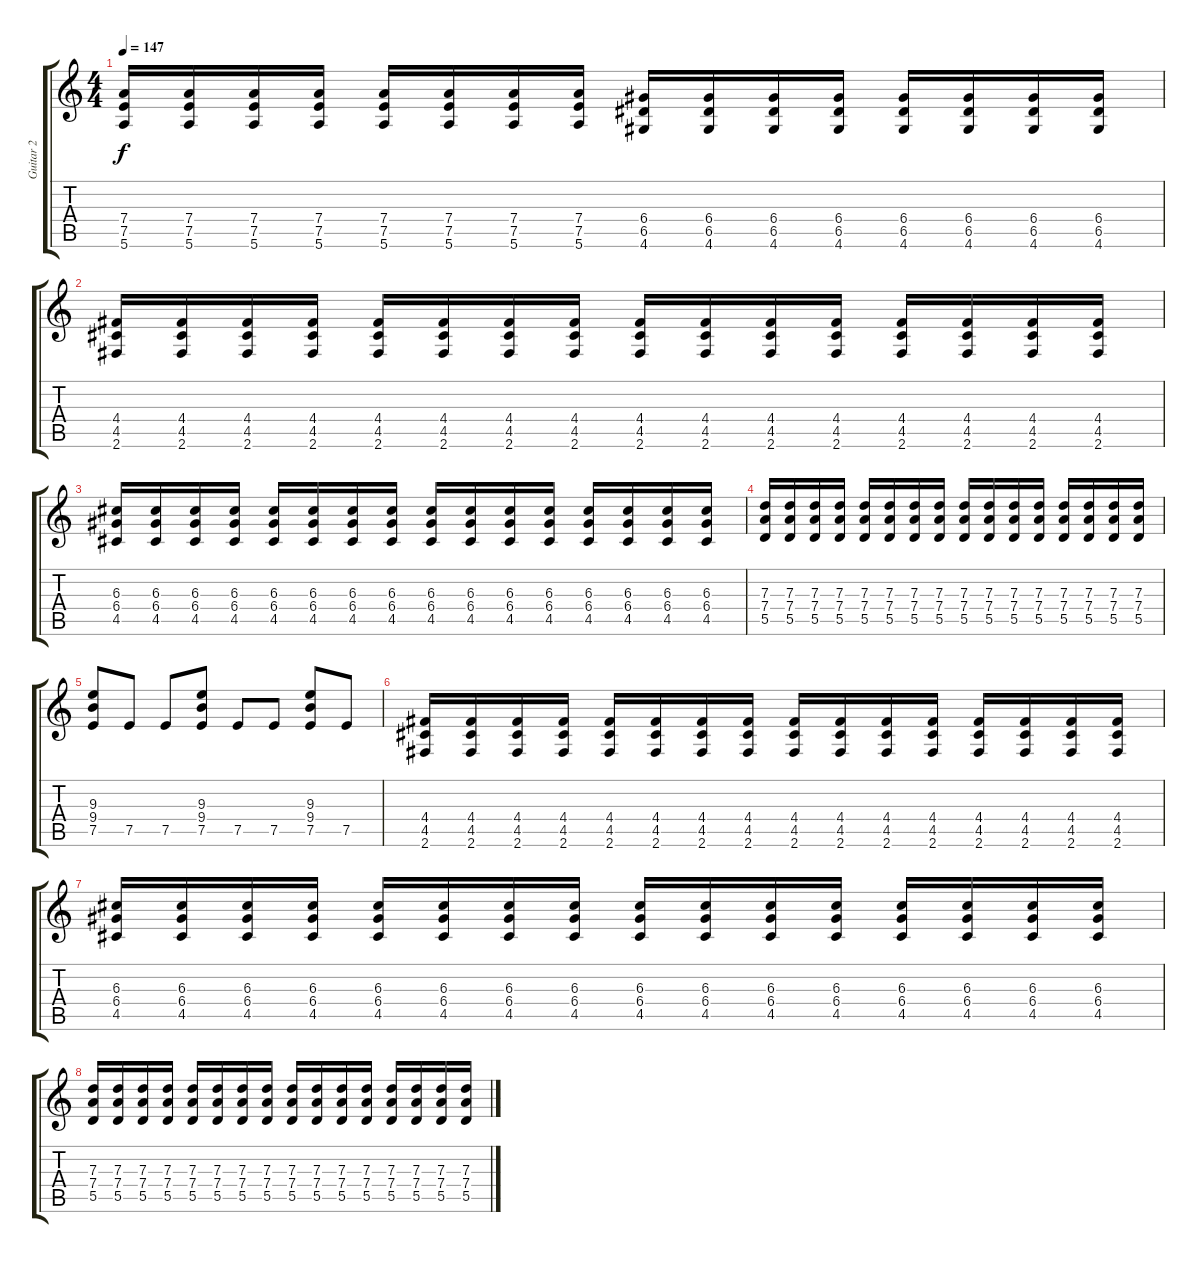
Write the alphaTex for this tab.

\track ("Guitar 2" "Guitar 2") {instrument distortionguitar}
\staff {score tabs}
\tuning (E4 B3 G3 D3 A2 E2) {hide}
\ts (4 4)
\tempo 147
\clef g2
\ks c
(7.4 7.5 5.6).16{dy f} (7.4 7.5 5.6).16 (7.4 7.5 5.6).16 (7.4 7.5 5.6).16 (7.4 7.5 5.6).16 (7.4 7.5 5.6).16 (7.4 7.5 5.6).16 (7.4 7.5 5.6).16 (6.4 6.5 4.6).16 (6.4 6.5 4.6).16 (6.4 6.5 4.6).16 (6.4 6.5 4.6).16 (6.4 6.5 4.6).16 (6.4 6.5 4.6).16 (6.4 6.5 4.6).16 (6.4 6.5 4.6).16 |
(4.4 4.5 2.6).16 (4.4 4.5 2.6).16 (4.4 4.5 2.6).16 (4.4 4.5 2.6).16 (4.4 4.5 2.6).16 (4.4 4.5 2.6).16 (4.4 4.5 2.6).16 (4.4 4.5 2.6).16 (4.4 4.5 2.6).16 (4.4 4.5 2.6).16 (4.4 4.5 2.6).16 (4.4 4.5 2.6).16 (4.4 4.5 2.6).16 (4.4 4.5 2.6).16 (4.4 4.5 2.6).16 (4.4 4.5 2.6).16 |
(6.3 6.4 4.5).16 (6.3 6.4 4.5).16 (6.3 6.4 4.5).16 (6.3 6.4 4.5).16 (6.3 6.4 4.5).16 (6.3 6.4 4.5).16 (6.3 6.4 4.5).16 (6.3 6.4 4.5).16 (6.3 6.4 4.5).16 (6.3 6.4 4.5).16 (6.3 6.4 4.5).16 (6.3 6.4 4.5).16 (6.3 6.4 4.5).16 (6.3 6.4 4.5).16 (6.3 6.4 4.5).16 (6.3 6.4 4.5).16 |
(7.3 7.4 5.5).16 (7.3 7.4 5.5).16 (7.3 7.4 5.5).16 (7.3 7.4 5.5).16 (7.3 7.4 5.5).16 (7.3 7.4 5.5).16 (7.3 7.4 5.5).16 (7.3 7.4 5.5).16 (7.3 7.4 5.5).16 (7.3 7.4 5.5).16 (7.3 7.4 5.5).16 (7.3 7.4 5.5).16 (7.3 7.4 5.5).16 (7.3 7.4 5.5).16 (7.3 7.4 5.5).16 (7.3 7.4 5.5).16 |
(9.3 9.4 7.5).8{volume 12} 7.5.8 7.5.8 (9.3 9.4 7.5).8 7.5.8 7.5.8 (9.3 9.4 7.5).8 7.5.8 |
(4.4 4.5 2.6).16{volume 11} (4.4 4.5 2.6).16 (4.4 4.5 2.6).16 (4.4 4.5 2.6).16 (4.4 4.5 2.6).16 (4.4 4.5 2.6).16 (4.4 4.5 2.6).16 (4.4 4.5 2.6).16 (4.4 4.5 2.6).16 (4.4 4.5 2.6).16 (4.4 4.5 2.6).16 (4.4 4.5 2.6).16 (4.4 4.5 2.6).16 (4.4 4.5 2.6).16 (4.4 4.5 2.6).16 (4.4 4.5 2.6).16 |
(6.3 6.4 4.5).16 (6.3 6.4 4.5).16 (6.3 6.4 4.5).16 (6.3 6.4 4.5).16 (6.3 6.4 4.5).16 (6.3 6.4 4.5).16 (6.3 6.4 4.5).16 (6.3 6.4 4.5).16 (6.3 6.4 4.5).16 (6.3 6.4 4.5).16 (6.3 6.4 4.5).16 (6.3 6.4 4.5).16 (6.3 6.4 4.5).16 (6.3 6.4 4.5).16 (6.3 6.4 4.5).16 (6.3 6.4 4.5).16 |
(7.3 7.4 5.5).16 (7.3 7.4 5.5).16 (7.3 7.4 5.5).16 (7.3 7.4 5.5).16 (7.3 7.4 5.5).16 (7.3 7.4 5.5).16 (7.3 7.4 5.5).16 (7.3 7.4 5.5).16 (7.3 7.4 5.5).16 (7.3 7.4 5.5).16 (7.3 7.4 5.5).16 (7.3 7.4 5.5).16 (7.3 7.4 5.5).16 (7.3 7.4 5.5).16 (7.3 7.4 5.5).16 (7.3 7.4 5.5).16
